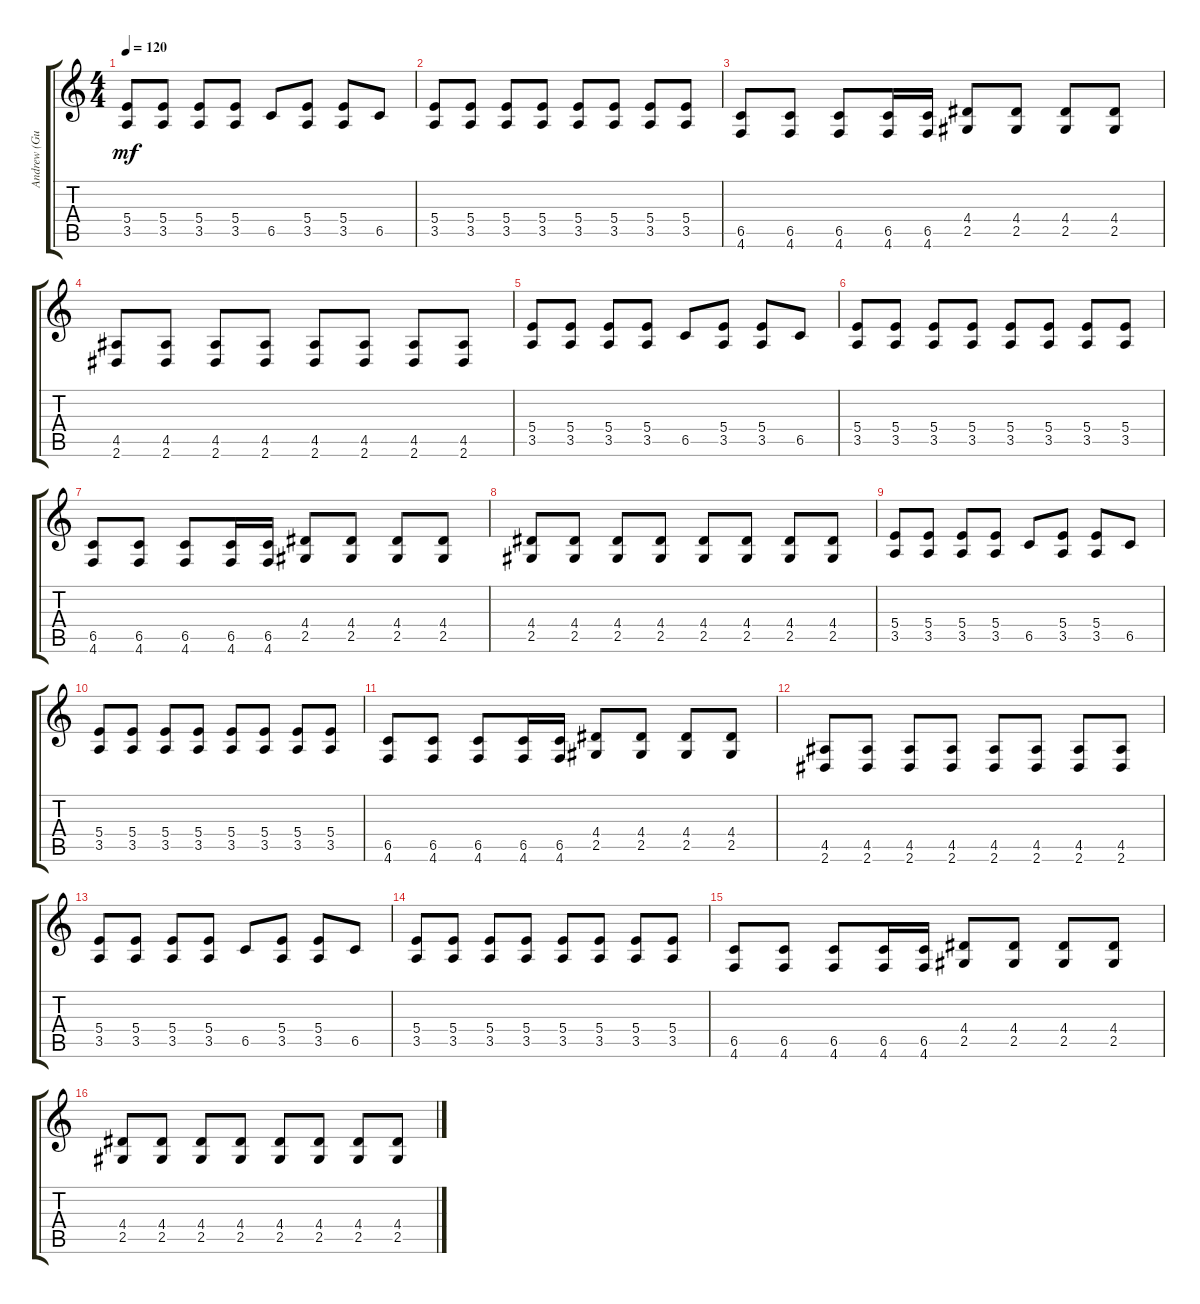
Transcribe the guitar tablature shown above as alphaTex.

\track ("Andrew (Guitar left) tuned to C#" "Andrew (Gu") {instrument distortionguitar}
\staff {score tabs}
\tuning (Db4 Ab3 E3 B2 Gb2 Db2) {hide}
\ts (4 4)
\tempo 120
\clef g2
\ks c
(5.4 3.5).8{dy mf} (5.4 3.5).8 (5.4 3.5).8 (5.4 3.5).8 6.5.8 (5.4 3.5).8 (5.4 3.5).8 6.5.8 |
(5.4 3.5).8 (5.4 3.5).8 (5.4 3.5).8 (5.4 3.5).8 (5.4 3.5).8 (5.4 3.5).8 (5.4 3.5).8 (5.4 3.5).8 |
(6.5 4.6).8 (6.5 4.6).8 (6.5 4.6).8 (6.5 4.6).16 (6.5 4.6).16 (4.4 2.5).8 (4.4 2.5).8 (4.4 2.5).8 (4.4 2.5).8 |
(4.5 2.6).8 (4.5 2.6).8 (4.5 2.6).8 (4.5 2.6).8 (4.5 2.6).8 (4.5 2.6).8 (4.5 2.6).8 (4.5 2.6).8 |
(5.4 3.5).8 (5.4 3.5).8 (5.4 3.5).8 (5.4 3.5).8 6.5.8 (5.4 3.5).8 (5.4 3.5).8 6.5.8 |
(5.4 3.5).8 (5.4 3.5).8 (5.4 3.5).8 (5.4 3.5).8 (5.4 3.5).8 (5.4 3.5).8 (5.4 3.5).8 (5.4 3.5).8 |
(6.5 4.6).8 (6.5 4.6).8 (6.5 4.6).8 (6.5 4.6).16 (6.5 4.6).16 (4.4 2.5).8 (4.4 2.5).8 (4.4 2.5).8 (4.4 2.5).8 |
(4.4 2.5).8 (4.4 2.5).8 (4.4 2.5).8 (4.4 2.5).8 (4.4 2.5).8 (4.4 2.5).8 (4.4 2.5).8 (4.4 2.5).8 |
(5.4 3.5).8 (5.4 3.5).8 (5.4 3.5).8 (5.4 3.5).8 6.5.8 (5.4 3.5).8 (5.4 3.5).8 6.5.8 |
(5.4 3.5).8 (5.4 3.5).8 (5.4 3.5).8 (5.4 3.5).8 (5.4 3.5).8 (5.4 3.5).8 (5.4 3.5).8 (5.4 3.5).8 |
(6.5 4.6).8 (6.5 4.6).8 (6.5 4.6).8 (6.5 4.6).16 (6.5 4.6).16 (4.4 2.5).8 (4.4 2.5).8 (4.4 2.5).8 (4.4 2.5).8 |
(4.5 2.6).8 (4.5 2.6).8 (4.5 2.6).8 (4.5 2.6).8 (4.5 2.6).8 (4.5 2.6).8 (4.5 2.6).8 (4.5 2.6).8 |
(5.4 3.5).8 (5.4 3.5).8 (5.4 3.5).8 (5.4 3.5).8 6.5.8 (5.4 3.5).8 (5.4 3.5).8 6.5.8 |
(5.4 3.5).8 (5.4 3.5).8 (5.4 3.5).8 (5.4 3.5).8 (5.4 3.5).8 (5.4 3.5).8 (5.4 3.5).8 (5.4 3.5).8 |
(6.5 4.6).8 (6.5 4.6).8 (6.5 4.6).8 (6.5 4.6).16 (6.5 4.6).16 (4.4 2.5).8 (4.4 2.5).8 (4.4 2.5).8 (4.4 2.5).8 |
(4.4 2.5).8 (4.4 2.5).8 (4.4 2.5).8 (4.4 2.5).8 (4.4 2.5).8 (4.4 2.5).8 (4.4 2.5).8 (4.4 2.5).8
